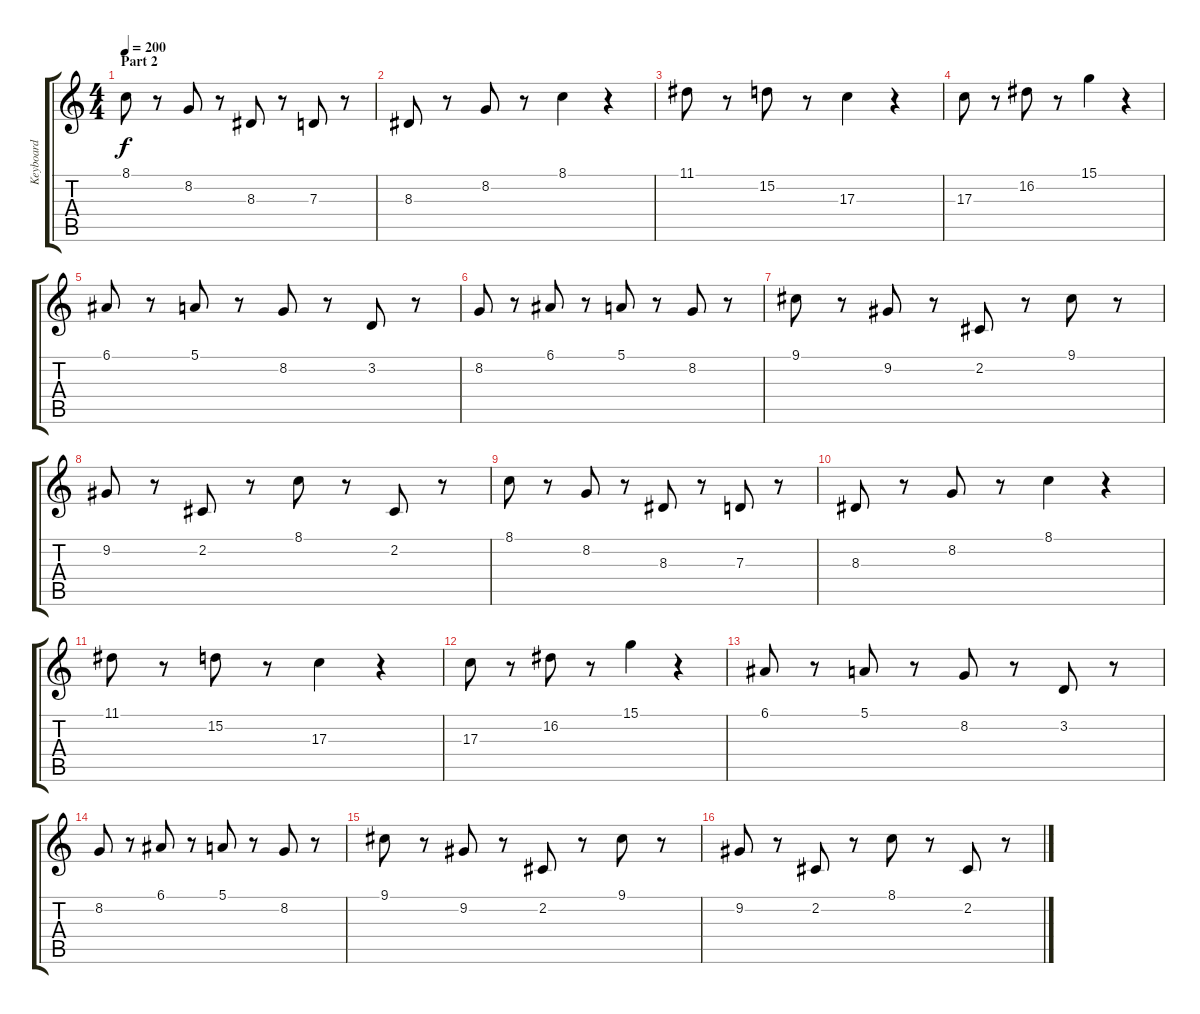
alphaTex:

\track ("Keyboard" "Keyboard") {instrument stringensemble2}
\staff {score tabs}
\tuning (E4 B3 G3 D3 A2 E2) {hide}
\ts (4 4)
\section ("" "Part 2")
\tempo 200
\clef g2
\ks c
8.1.8{dy f} r.8 8.2.8 r.8 8.3.8 r.8 7.3.8 r.8 |
8.3.8 r.8 8.2.8 r.8 8.1.4 r.4 |
11.1.8 r.8 15.2.8 r.8 17.3.4 r.4 |
17.3.8 r.8 16.2.8 r.8 15.1.4 r.4 |
6.1.8 r.8 5.1.8 r.8 8.2.8 r.8 3.2.8 r.8 |
8.2.8 r.8 6.1.8 r.8 5.1.8 r.8 8.2.8 r.8 |
9.1.8 r.8 9.2.8 r.8 2.2.8 r.8 9.1.8 r.8 |
9.2.8 r.8 2.2.8 r.8 8.1.8 r.8 2.2.8 r.8 |
8.1.8 r.8 8.2.8 r.8 8.3.8 r.8 7.3.8 r.8 |
8.3.8 r.8 8.2.8 r.8 8.1.4 r.4 |
11.1.8 r.8 15.2.8 r.8 17.3.4 r.4 |
17.3.8 r.8 16.2.8 r.8 15.1.4 r.4 |
6.1.8 r.8 5.1.8 r.8 8.2.8 r.8 3.2.8 r.8 |
8.2.8 r.8 6.1.8 r.8 5.1.8 r.8 8.2.8 r.8 |
9.1.8 r.8 9.2.8 r.8 2.2.8 r.8 9.1.8 r.8 |
9.2.8 r.8 2.2.8 r.8 8.1.8 r.8 2.2.8 r.8
